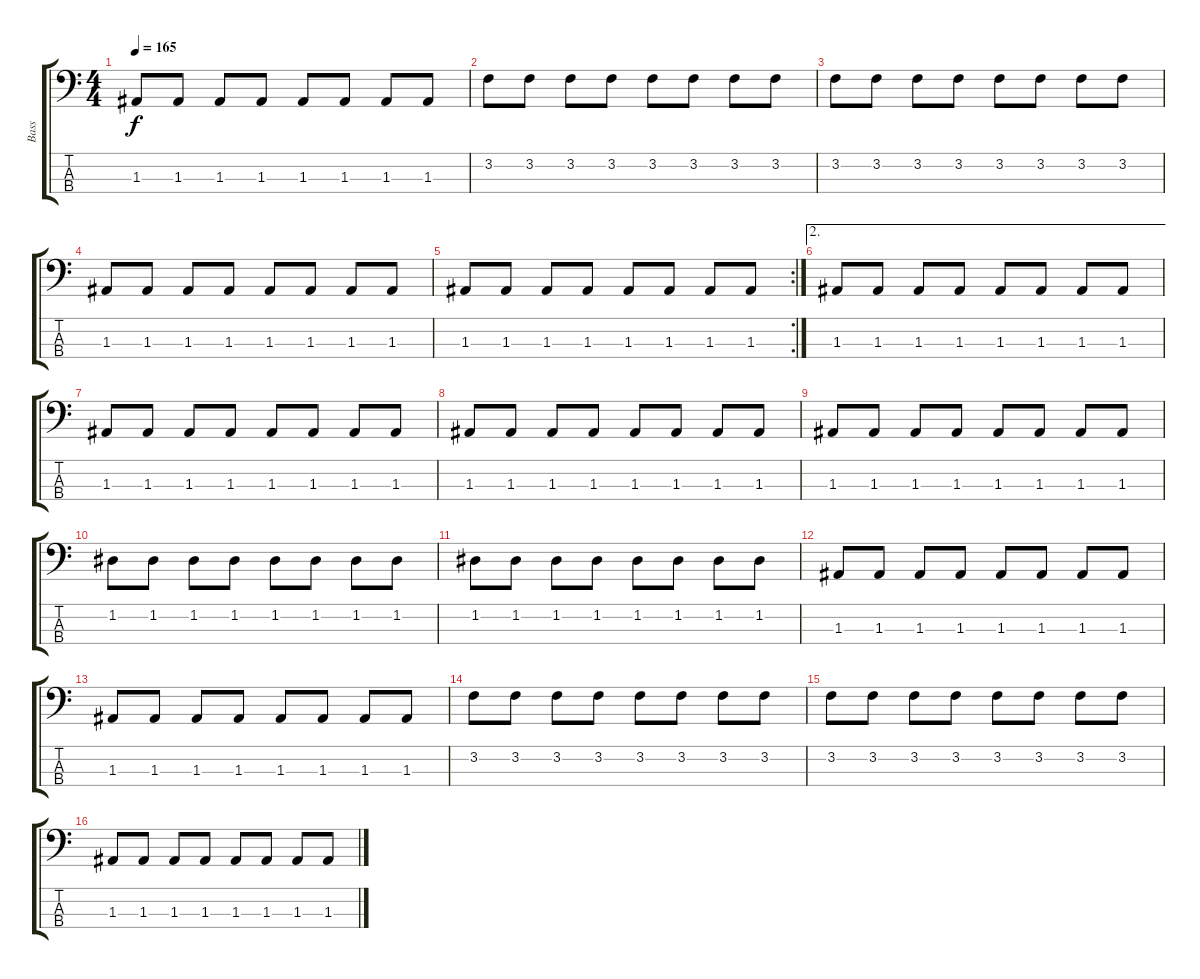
\track ("Bass" "Bass") {instrument electricbasspick}
\staff {score tabs}
\tuning (G2 D2 A1 E1) {hide}
\ts (4 4)
\tempo 165
\clef f4
\ks c
1.3.8{dy f} 1.3.8 1.3.8 1.3.8 1.3.8 1.3.8 1.3.8 1.3.8 |
3.2.8 3.2.8 3.2.8 3.2.8 3.2.8 3.2.8 3.2.8 3.2.8 |
3.2.8 3.2.8 3.2.8 3.2.8 3.2.8 3.2.8 3.2.8 3.2.8 |
1.3.8 1.3.8 1.3.8 1.3.8 1.3.8 1.3.8 1.3.8 1.3.8 |
\rc 2
1.3.8 1.3.8 1.3.8 1.3.8 1.3.8 1.3.8 1.3.8 1.3.8 |
\ae 2
1.3.8 1.3.8 1.3.8 1.3.8 1.3.8 1.3.8 1.3.8 1.3.8 |
1.3.8 1.3.8 1.3.8 1.3.8 1.3.8 1.3.8 1.3.8 1.3.8 |
1.3.8 1.3.8 1.3.8 1.3.8 1.3.8 1.3.8 1.3.8 1.3.8 |
1.3.8 1.3.8 1.3.8 1.3.8 1.3.8 1.3.8 1.3.8 1.3.8 |
1.2.8 1.2.8 1.2.8 1.2.8 1.2.8 1.2.8 1.2.8 1.2.8 |
1.2.8 1.2.8 1.2.8 1.2.8 1.2.8 1.2.8 1.2.8 1.2.8 |
1.3.8 1.3.8 1.3.8 1.3.8 1.3.8 1.3.8 1.3.8 1.3.8 |
1.3.8 1.3.8 1.3.8 1.3.8 1.3.8 1.3.8 1.3.8 1.3.8 |
3.2.8 3.2.8 3.2.8 3.2.8 3.2.8 3.2.8 3.2.8 3.2.8 |
3.2.8 3.2.8 3.2.8 3.2.8 3.2.8 3.2.8 3.2.8 3.2.8 |
1.3.8 1.3.8 1.3.8 1.3.8 1.3.8 1.3.8 1.3.8 1.3.8
